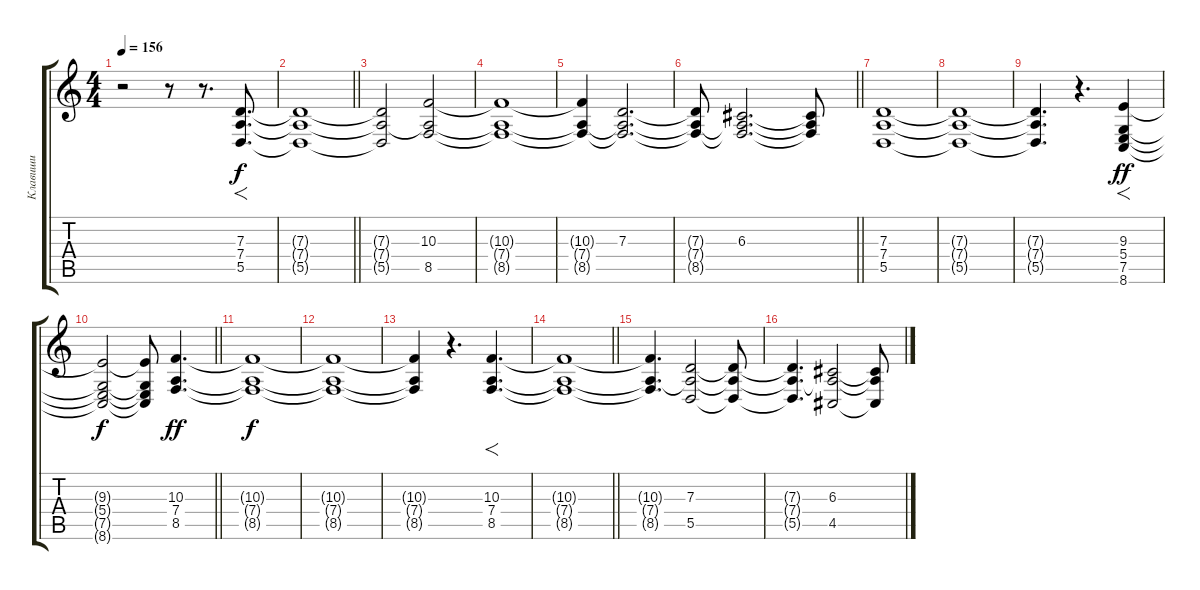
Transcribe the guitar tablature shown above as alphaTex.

\track ("Клавиши" "Клавиши") {instrument choiraahs}
\staff {score tabs}
\tuning (E4 B3 G3 D3 A2 E2) {hide}
\ts (4 4)
\tempo 156
\clef g2
\ks c
r.2{dy f instrument choiraahs} r.8 r.8{d} (7.3 7.4 5.5).8{f d} |
\barLineRight lightlight
(7.3{t} 7.4{t} 5.5{t}).1 |
(7.3{t} 7.4{t} 5.5{t}).2 (10.3 7.4{t} 8.5).2 |
(10.3{t} 7.4{t} 8.5{t}).1 |
(10.3{t} 7.4{t} 8.5{t}).4 (7.3 7.4{t} 8.5{t}).2{d} |
\barLineRight lightlight
(7.3{t} 7.4{t} 8.5{t}).8 (6.3 7.4{t} 8.5{t}).2{d} (6.3{t} 7.4{t} 8.5{t}).8 |
(7.3 7.4 5.5).1 |
(7.3{t} 7.4{t} 5.5{t}).1 |
(7.3{t} 7.4{t} 5.5{t}).4{d} r.4{d} (9.3 5.4 7.5 8.6).4{f dy ff} |
\barLineRight lightlight
(9.3{t} 5.4{t} 7.5{t} 8.6{t}).2{dy f} (9.3{t} 5.4{t} 7.5{t} 8.6{t}).8 (10.3 7.4 8.5).4{d dy ff} |
(10.3{t} 7.4{t} 8.5{t}).1{dy f} |
(10.3{t} 7.4{t} 8.5{t}).1 |
(10.3{t} 7.4{t} 8.5{t}).4 r.4{d} (10.3 7.4 8.5).4{f d} |
\barLineRight lightlight
(10.3{t} 7.4{t} 8.5{t}).1 |
(10.3{t} 7.4{t} 8.5{t}).4{d} (7.3 7.4{t} 5.5).2 (7.3{t} 7.4{t} 5.5{t}).8 |
(7.3{t} 7.4{t} 5.5{t}).4{d} (6.3 7.4{t} 4.5).2 (6.3{t} 7.4{t} 4.5{t}).8
